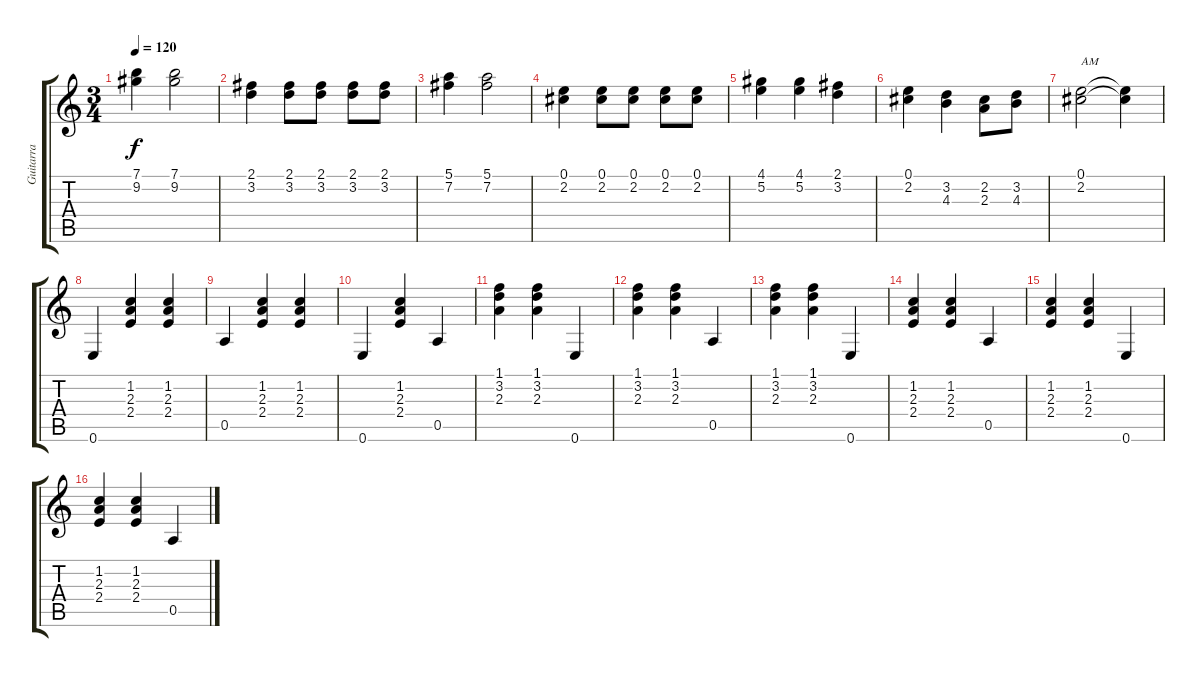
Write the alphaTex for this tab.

\track ("Guitarra" "Guitarra") {instrument acousticguitarsteel}
\staff {score tabs}
\tuning (E4 B3 G3 D3 A2 E2) {hide}
\ts (3 4)
\tempo 120
\clef g2
\ks c
(7.1 9.2).4{dy f} (7.1 9.2).2 |
(2.1 3.2).4 (2.1 3.2).8 (2.1 3.2).8 (2.1 3.2).8 (2.1 3.2).8 |
(5.1 7.2).4 (5.1 7.2).2 |
(0.1 2.2).4 (0.1 2.2).8 (0.1 2.2).8 (0.1 2.2).8 (0.1 2.2).8 |
(4.1 5.2).4 (4.1 5.2).4 (2.1 3.2).4 |
(0.1 2.2).4 (3.2 4.3).4 (2.2 2.3).8 (3.2 4.3).8 |
(0.1 2.2).2{txt "AM"} (0.1{t} 2.2{t}).4 |
0.6.4 (1.2 2.3 2.4).4 (1.2 2.3 2.4).4 |
0.5.4 (1.2 2.3 2.4).4 (1.2 2.3 2.4).4 |
0.6.4 (1.2 2.3 2.4).4 0.5.4 |
(1.1 3.2 2.3).4 (1.1 3.2 2.3).4 0.6.4 |
(1.1 3.2 2.3).4 (1.1 3.2 2.3).4 0.5.4 |
(1.1 3.2 2.3).4 (1.1 3.2 2.3).4 0.6.4 |
(1.2 2.3 2.4).4 (1.2 2.3 2.4).4 0.5.4 |
(1.2 2.3 2.4).4 (1.2 2.3 2.4).4 0.6.4 |
(1.2 2.3 2.4).4 (1.2 2.3 2.4).4 0.5.4
